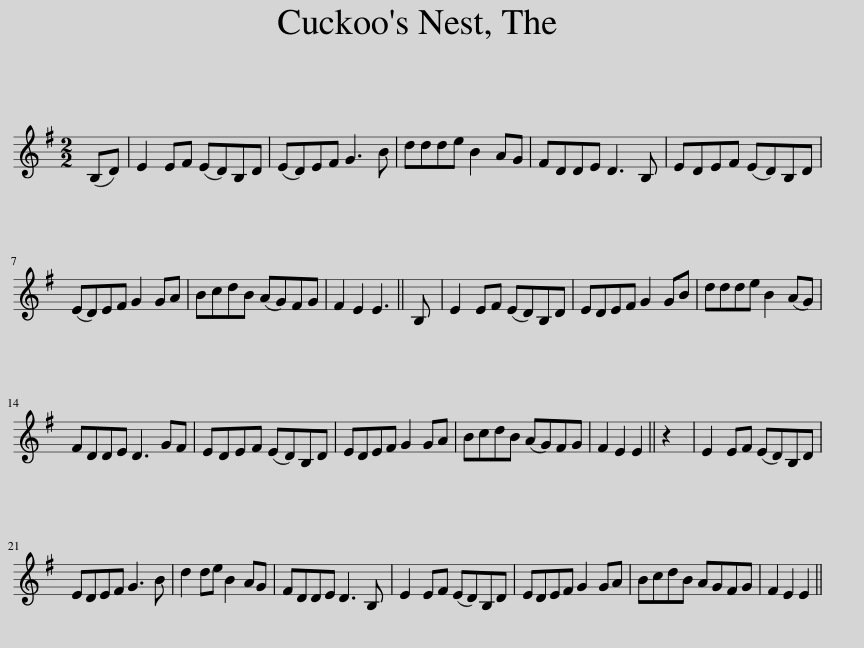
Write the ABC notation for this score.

X:1
L:1/8
M:2/2
I:linebreak $
K:Emin
V:1 treble
V:1
 (B,D) | E2 EF (ED)B,D | (ED)EF G3 B | ddde B2 AG | FDDE D3 B, | %5
 EDEF (ED)B,D |$ (ED)EF G2 GA | BcdB (AG)FG | F2 E2 E3 || B, | %10
 E2 EF (ED)B,D | EDEF G2 GB | ddde B2 (AG) |$ FDDE D3 GF | EDEF (ED)B,D | %15
 EDEF G2 GA | BcdB (AG)FG | F2 E2 E2 || z2 | E2 EF (ED)B,D |$ %20
 EDEF G3 B | d2 de B2 AG | FDDE D3 B, | E2 EF (ED)B,D | EDEF G2 GA | %25
 BcdB AGFG | F2 E2 E2 || %27
